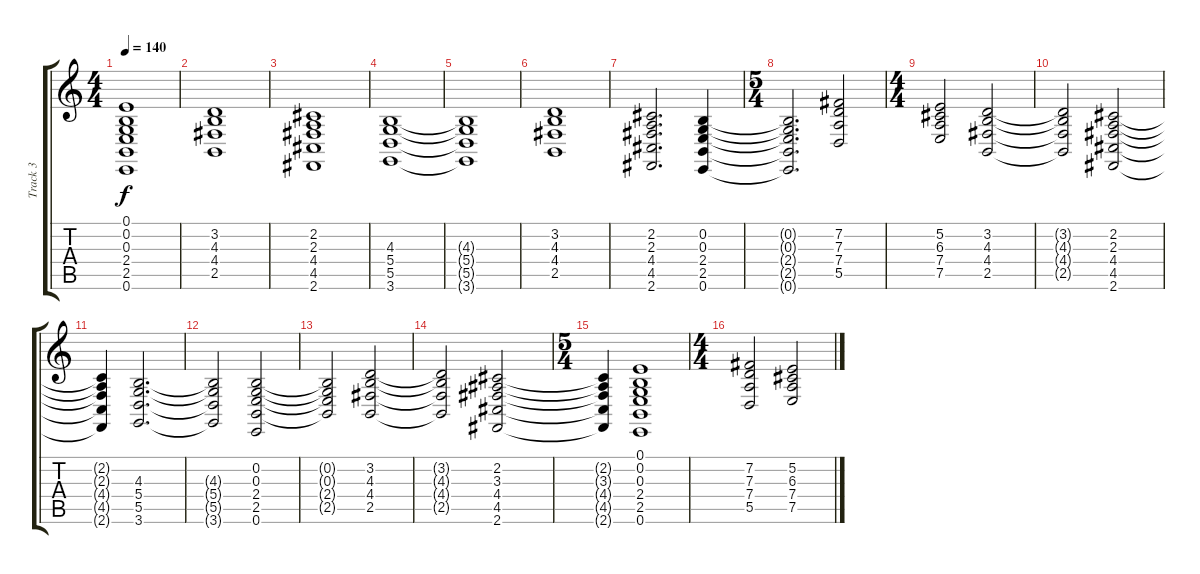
\track ("Track 3" "Track 3") {instrument rockorgan}
\staff {score tabs}
\tuning (E4 B3 G3 D3 A2 E2) {hide}
\ts (4 4)
\tempo 140
\clef g2
\ks c
(0.1{t} 0.2{t} 0.3{t} 2.4{t} 2.5{t} 0.6{t}).1{dy f} |
(3.2 4.3 4.4 2.5).1 |
(2.2 2.3 4.4 4.5 2.6).1 |
(4.3 5.4 5.5 3.6).1 |
(4.3{t} 5.4{t} 5.5{t} 3.6{t}).1 |
(3.2 4.3 4.4 2.5).1 |
(2.2 2.3 4.4 4.5 2.6).2{d} (0.2 0.3 2.4 2.5 0.6).4 |
\ts (5 4)
(0.2{t} 0.3{t} 2.4{t} 2.5{t} 0.6{t}).2{d} (7.2 7.3 7.4 5.5).2 |
\ts (4 4)
(5.2 6.3 7.4 7.5).2 (3.2 4.3 4.4 2.5).2 |
(3.2{t} 4.3{t} 4.4{t} 2.5{t}).2 (2.2 2.3 4.4 4.5 2.6).2 |
(2.2{t} 2.3{t} 4.4{t} 4.5{t} 2.6{t}).4 (4.3 5.4 5.5 3.6).2{d} |
(4.3{t} 5.4{t} 5.5{t} 3.6{t}).2 (0.2 0.3 2.4 2.5 0.6).2 |
(0.2{t} 0.3{t} 2.4{t} 2.5{t}).2 (3.2 4.3 4.4 2.5).2 |
(3.2{t} 4.3{t} 4.4{t} 2.5{t}).2 (2.2 3.3 4.4 4.5 2.6).2 |
\ts (5 4)
(2.2{t} 3.3{t} 4.4{t} 4.5{t} 2.6{t}).4 (0.1 0.2 0.3 2.4 2.5 0.6).1 |
\ts (4 4)
(7.2 7.3 7.4 5.5).2 (5.2 6.3 7.4 7.5).2
